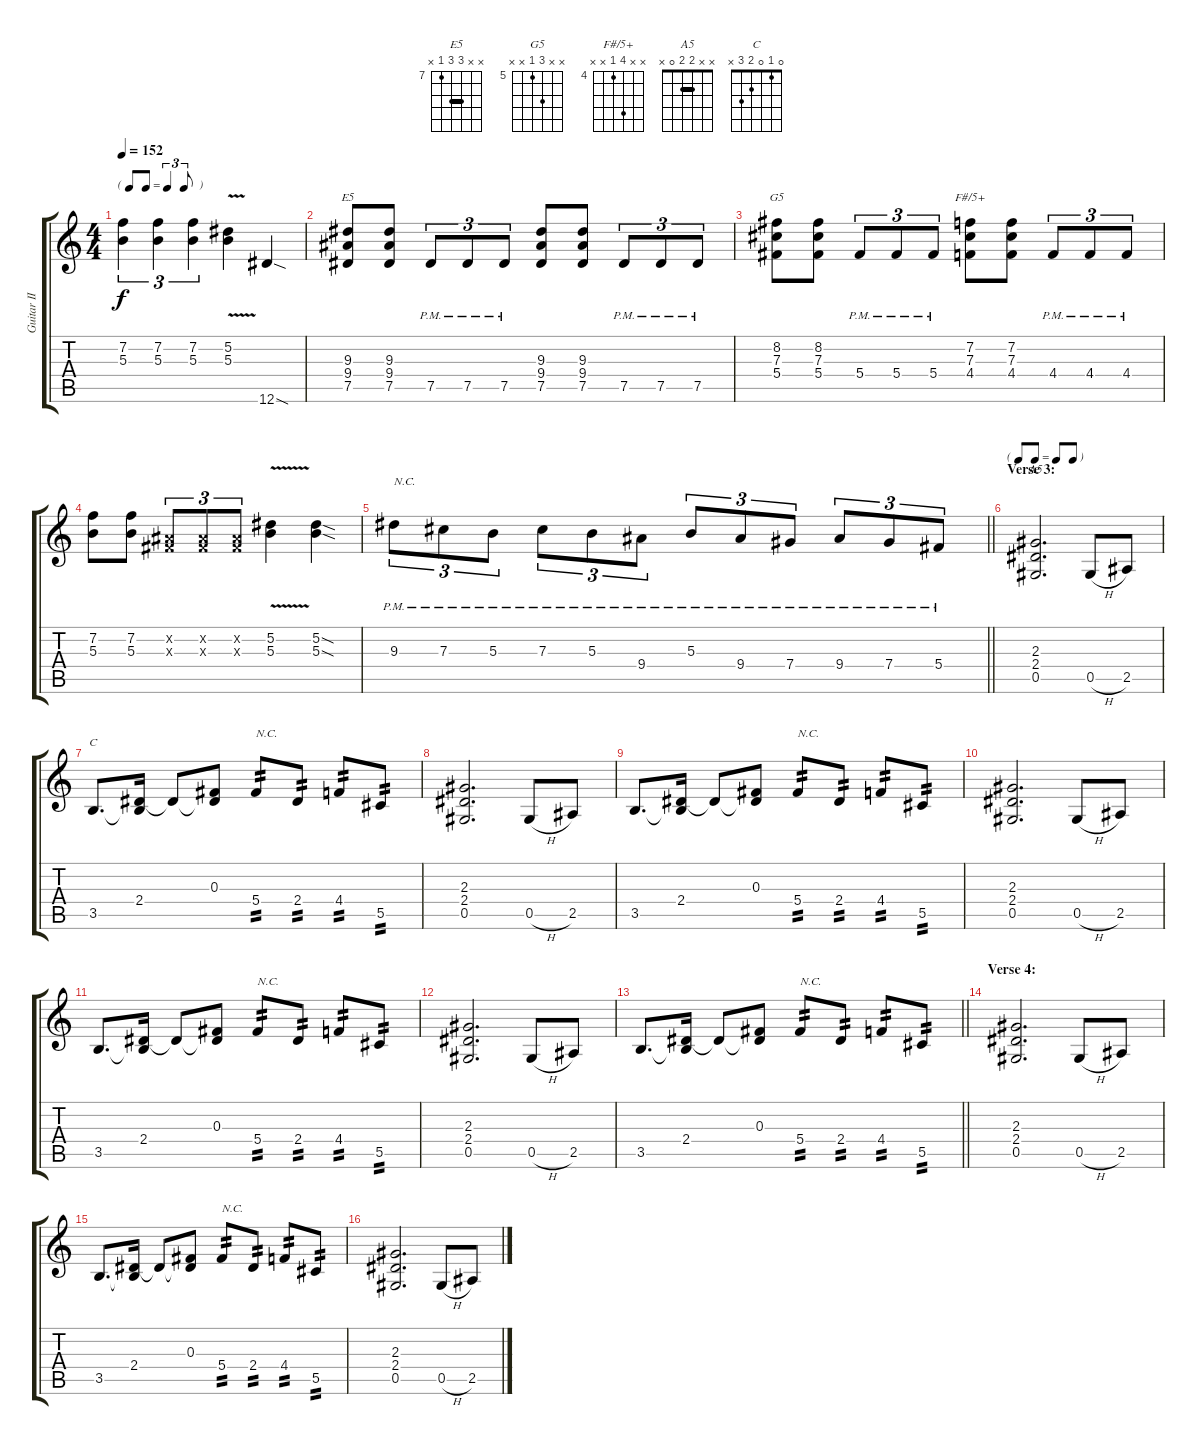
\track ("Guitar II" "Guitar II") {instrument distortionguitar}
\staff {score tabs}
\tuning (Eb4 Bb3 Gb3 Db3 Ab2 Eb2) {hide}
\chord ("E5" x x 9 9 7 x) {firstfret 7 barre 9}
\chord ("G5" x x 7 5 x x) {firstfret 5}
\chord ("F#/5+" x x 7 4 x x) {firstfret 4}
\chord ("A5" x x 2 2 0 x) {barre 2}
\chord ("C" 0 1 0 2 3 x)
\ts (4 4)
\tf triplet8th
\tempo 152
\clef g2
\ks c
(7.2 5.3).4{tu (3 2) dy f} (7.2 5.3).4{tu (3 2)} (7.2 5.3).4{tu (3 2)} (5.2{v} 5.3).4 12.6{sod}.4 |
(9.3 9.4 7.5).8{ch "E5"} (9.3 9.4 7.5).8 7.5{pm}.8{tu (3 2)} 7.5{pm}.8{tu (3 2)} 7.5{pm}.8{tu (3 2)} (9.3 9.4 7.5).8 (9.3 9.4 7.5).8 7.5{pm}.8{tu (3 2)} 7.5{pm}.8{tu (3 2)} 7.5{pm}.8{tu (3 2)} |
(8.2 7.3 5.4).8{ch "G5"} (8.2 7.3 5.4).8 5.4{pm}.8{tu (3 2)} 5.4{pm}.8{tu (3 2)} 5.4{pm}.8{tu (3 2)} (7.2 7.3 4.4).8{ch "F#/5+"} (7.2 7.3 4.4).8 4.4{pm}.8{tu (3 2)} 4.4{pm}.8{tu (3 2)} 4.4{pm}.8{tu (3 2)} |
(7.2 5.3).8 (7.2 5.3).8 (0.2{x} 0.3{x}).8{tu (3 2)} (0.2{x} 0.3{x}).8{tu (3 2)} (0.2{x} 0.3{x}).8{tu (3 2)} (5.2{v} 5.3).4 (5.2{sod} 5.3{sod}).4 |
\barLineRight lightlight
9.3{pm}.8{tu (3 2) txt "N.C."} 7.3{pm}.8{tu (3 2)} 5.3{pm}.8{tu (3 2)} 7.3{pm}.8{tu (3 2)} 5.3{pm}.8{tu (3 2)} 9.4{pm}.8{tu (3 2)} 5.3{pm}.8{tu (3 2)} 9.4{pm}.8{tu (3 2)} 7.4{pm}.8{tu (3 2)} 9.4{pm}.8{tu (3 2)} 7.4{pm}.8{tu (3 2)} 5.4{pm}.8{tu (3 2)} |
\tf none
\section ("" "Verse 3:")
(2.3 2.4 0.5).2{d ch "A5"} 0.5{h}.8 2.5.8 |
3.5.8{d ch "C"} (2.4 3.5{t}).16 2.4{t}.8 (0.3 2.4{t}).8 5.4.8{txt "N.C." tp 2} 2.4.8{tp 2} 4.4.8{tp 2} 5.5.8{tp 2} |
(2.3 2.4 0.5).2{d} 0.5{h}.8 2.5.8 |
3.5.8{d} (2.4 3.5{t}).16 2.4{t}.8 (0.3 2.4{t}).8 5.4.8{txt "N.C." tp 2} 2.4.8{tp 2} 4.4.8{tp 2} 5.5.8{tp 2} |
(2.3 2.4 0.5).2{d} 0.5{h}.8 2.5.8 |
3.5.8{d} (2.4 3.5{t}).16 2.4{t}.8 (0.3 2.4{t}).8 5.4.8{txt "N.C." tp 2} 2.4.8{tp 2} 4.4.8{tp 2} 5.5.8{tp 2} |
(2.3 2.4 0.5).2{d} 0.5{h}.8 2.5.8 |
\barLineRight lightlight
3.5.8{d} (2.4 3.5{t}).16 2.4{t}.8 (0.3 2.4{t}).8 5.4.8{txt "N.C." tp 2} 2.4.8{tp 2} 4.4.8{tp 2} 5.5.8{tp 2} |
\section ("" "Verse 4:")
(2.3 2.4 0.5).2{d} 0.5{h}.8 2.5.8 |
3.5.8{d} (2.4 3.5{t}).16 2.4{t}.8 (0.3 2.4{t}).8 5.4.8{txt "N.C." tp 2} 2.4.8{tp 2} 4.4.8{tp 2} 5.5.8{tp 2} |
(2.3 2.4 0.5).2{d} 0.5{h}.8 2.5.8
